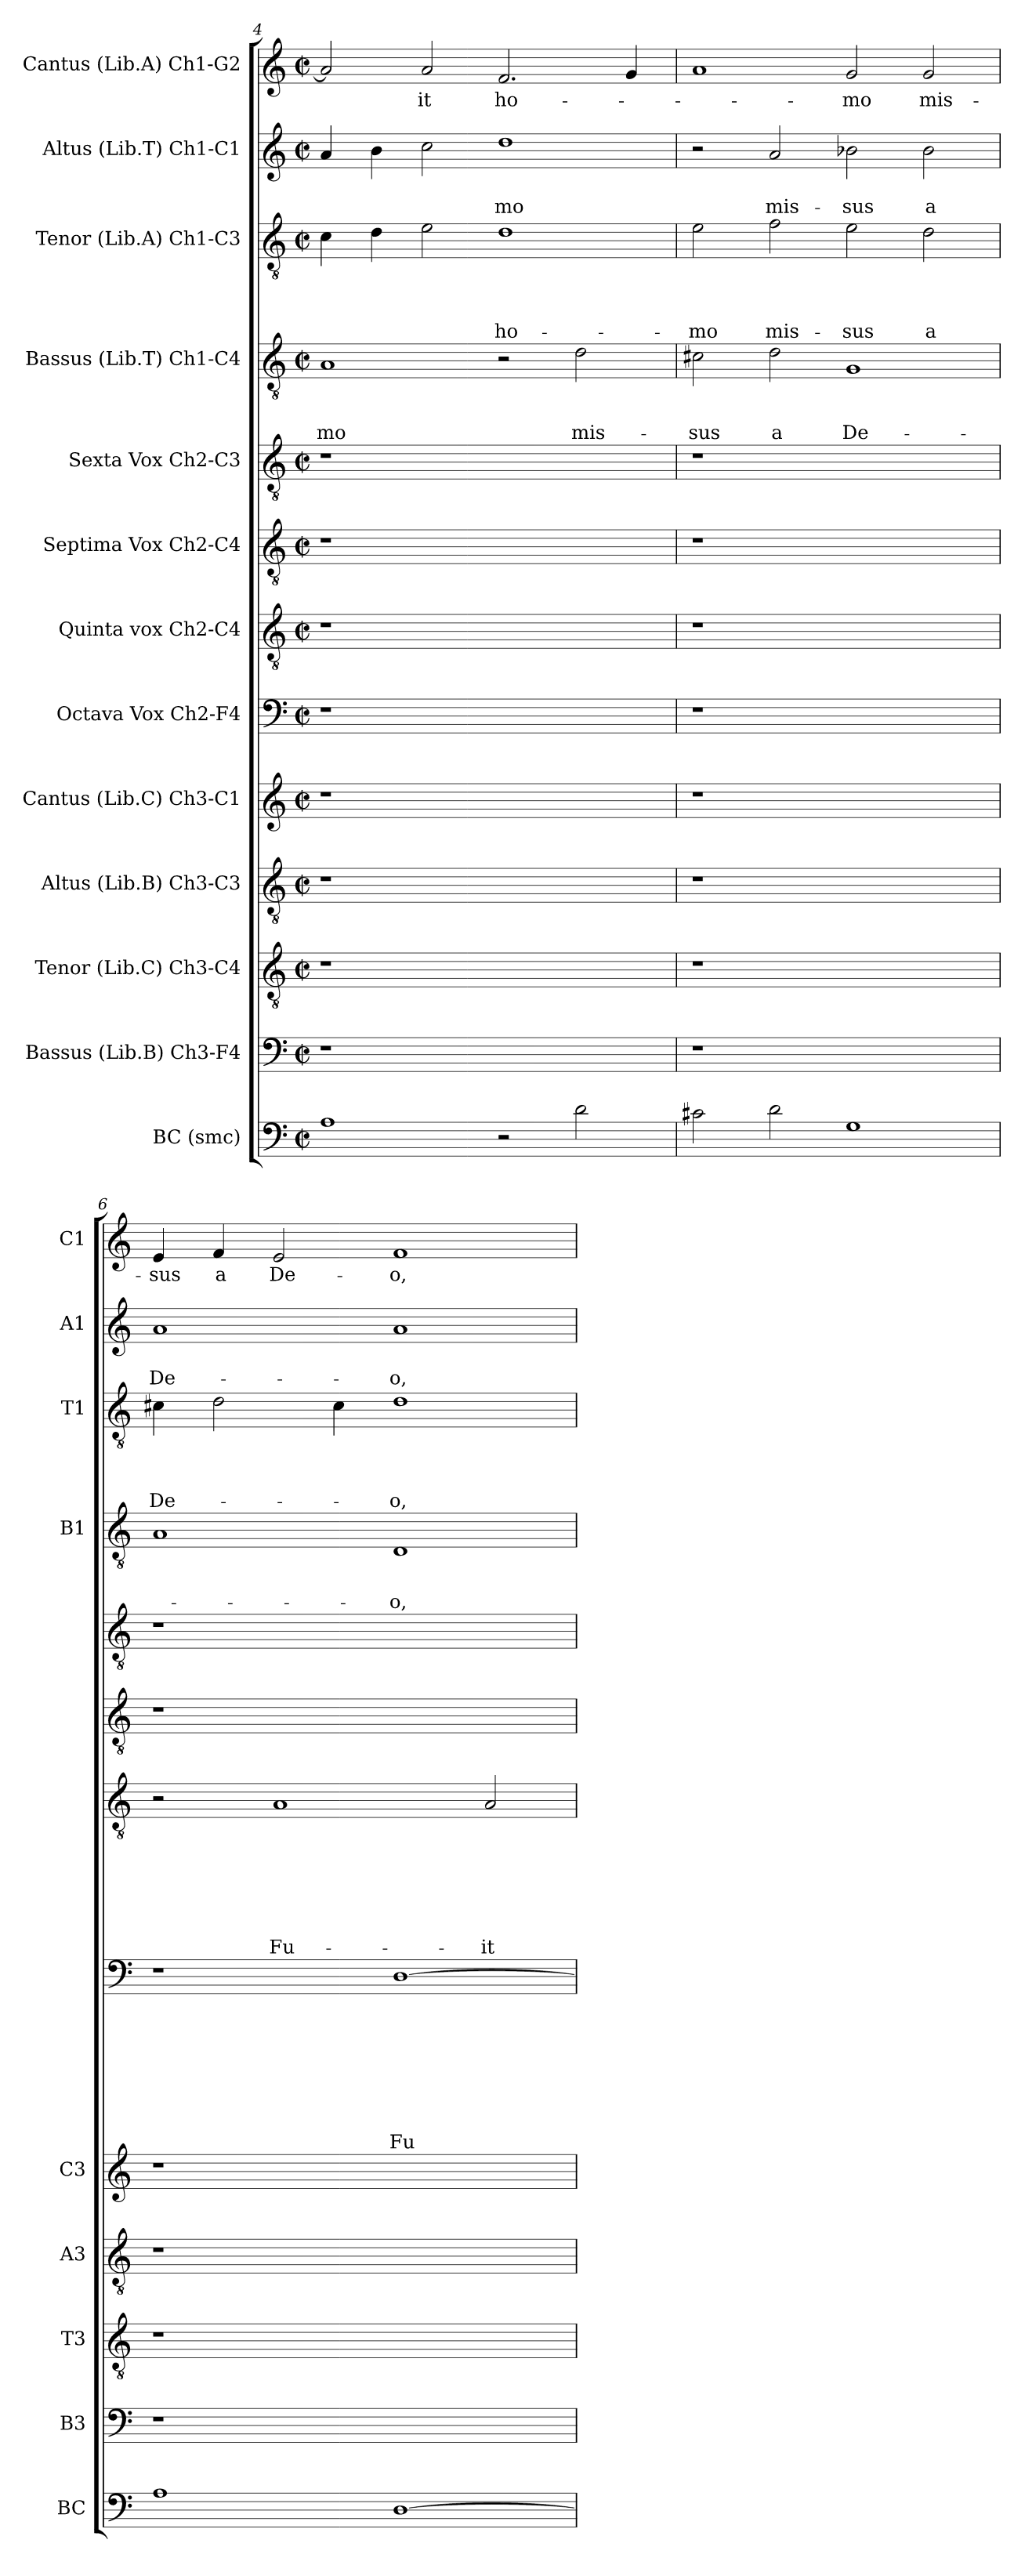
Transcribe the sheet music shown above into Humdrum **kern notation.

**kern	**kern	**kern	**kern	**kern	**kern	**text	**text	**text	**text	**text	**text	**text	**text	**kern	**text	**text	**text	**text	**text	**text	**text	**kern	**kern	**kern	**text	**text	**text	**kern	**text	**text	**text	**text	**kern	**text	**text	**kern	**text
*part13	*part12	*part11	*part10	*part9	*part8	*part8	*part8	*part8	*part8	*part8	*part8	*part8	*part8	*part7	*part7	*part7	*part7	*part7	*part7	*part7	*part7	*part6	*part5	*part4	*part4	*part4	*part4	*part3	*part3	*part3	*part3	*part3	*part2	*part2	*part2	*part1	*part1
*staff13	*staff12	*staff11	*staff10	*staff9	*staff8	*staff8	*staff8	*staff8	*staff8	*staff8	*staff8	*staff8	*staff8	*staff7	*staff7	*staff7	*staff7	*staff7	*staff7	*staff7	*staff7	*staff6	*staff5	*staff4	*staff4	*staff4	*staff4	*staff3	*staff3	*staff3	*staff3	*staff3	*staff2	*staff2	*staff2	*staff1	*staff1
*I"BC (smc)	*I"Bassus (Lib.B) Ch3-F4	*I"Tenor (Lib.C) Ch3-C4	*I"Altus (Lib.B) Ch3-C3	*I"Cantus (Lib.C) Ch3-C1	*I"Octava Vox Ch2-F4	*	*	*	*	*	*	*	*	*I"Quinta vox Ch2-C4	*	*	*	*	*	*	*	*I"Septima Vox Ch2-C4	*I"Sexta Vox Ch2-C3	*I"Bassus (Lib.T) Ch1-C4	*	*	*	*I"Tenor (Lib.A) Ch1-C3	*	*	*	*	*I"Altus (Lib.T) Ch1-C1	*	*	*I"Cantus (Lib.A) Ch1-G2	*
*I'BC	*I'B3	*I'T3	*I'A3	*I'C3	*	*	*	*	*	*	*	*	*	*	*	*	*	*	*	*	*	*	*	*I'B1	*	*	*	*I'T1	*	*	*	*	*I'A1	*	*	*I'C1	*
*clefF4	*clefF4	*clefGv2	*clefGv2	*clefG2	*clefF4	*	*	*	*	*	*	*	*	*clefGv2	*	*	*	*	*	*	*	*clefGv2	*clefGv2	*clefGv2	*	*	*	*clefGv2	*	*	*	*	*clefG2	*	*	*clefG2	*
*k[]	*k[]	*k[]	*k[]	*k[]	*k[]	*	*	*	*	*	*	*	*	*k[]	*	*	*	*	*	*	*	*k[]	*k[]	*k[]	*	*	*	*k[]	*	*	*	*	*k[]	*	*	*k[]	*
*C:	*C:	*C:	*C:	*C:	*C:	*	*	*	*	*	*	*	*	*C:	*	*	*	*	*	*	*	*C:	*C:	*C:	*	*	*	*C:	*	*	*	*	*C:	*	*	*C:	*
*M2/2	*M2/2	*M2/2	*M2/2	*M2/2	*M2/2	*	*	*	*	*	*	*	*	*M2/2	*	*	*	*	*	*	*	*M2/2	*M2/2	*M2/2	*	*	*	*M2/2	*	*	*	*	*M2/2	*	*	*M2/2	*
*met(c|)	*met(c|)	*met(c|)	*met(c|)	*met(c|)	*met(c|)	*	*	*	*	*	*	*	*	*met(c|)	*	*	*	*	*	*	*	*met(c|)	*met(c|)	*met(c|)	*	*	*	*met(c|)	*	*	*	*	*met(c|)	*	*	*met(c|)	*
=4	=4	=4	=4	=4	=4	=4	=4	=4	=4	=4	=4	=4	=4	=4	=4	=4	=4	=4	=4	=4	=4	=4	=4	=4	=4	=4	=4	=4	=4	=4	=4	=4	=4	=4	=4	=4	=4
!	!	!	!	!	!	!	!	!	!	!	!	!	!	!	!	!	!	!	!	!	!	!	!	!	!	!	!LO:LY:b	!	!	!	!	!	!	!	!	!	!
1A	1r	1r	1r	1r	1r	.	.	.	.	.	.	.	.	1r	.	.	.	.	.	.	.	1r	1r	1A	.	.	-mo	4c\	.	.	.	.	4a/	.	.	2a/]	.
.	.	.	.	.	.	.	.	.	.	.	.	.	.	.	.	.	.	.	.	.	.	.	.	.	.	.	.	4d\	.	.	.	.	4b\	.	.	.	.
!	!	!	!	!	!	!	!	!	!	!	!	!	!	!	!	!	!	!	!	!	!	!	!	!	!	!	!	!	!	!	!	!	!	!	!	!	!LO:LY:b
.	.	.	.	.	.	.	.	.	.	.	.	.	.	.	.	.	.	.	.	.	.	.	.	.	.	.	.	2e\	.	.	.	.	2cc\	.	.	2a/	-it
!	!	!	!	!	!	!	!	!	!	!	!	!	!	!	!	!	!	!	!	!	!	!	!	!	!	!	!	!	!	!	!	!LO:LY:b	!	!	!LO:LY:b	!	!LO:LY:b
2r	1ryy	1ryy	1ryy	1ryy	1ryy	.	.	.	.	.	.	.	.	1ryy	.	.	.	.	.	.	.	1ryy	1ryy	2r	.	.	.	1d	.	.	.	ho-	1dd	.	-mo	2.f/	ho-
!	!	!	!	!	!	!	!	!	!	!	!	!	!	!	!	!	!	!	!	!	!	!	!	!	!	!	!LO:LY:b	!	!	!	!	!	!	!	!	!	!
2d\	.	.	.	.	.	.	.	.	.	.	.	.	.	.	.	.	.	.	.	.	.	.	.	2d\	.	.	mis-	.	.	.	.	.	.	.	.	.	.
.	.	.	.	.	.	.	.	.	.	.	.	.	.	.	.	.	.	.	.	.	.	.	.	.	.	.	.	.	.	.	.	.	.	.	.	4g/	.
=5	=5	=5	=5	=5	=5	=5	=5	=5	=5	=5	=5	=5	=5	=5	=5	=5	=5	=5	=5	=5	=5	=5	=5	=5	=5	=5	=5	=5	=5	=5	=5	=5	=5	=5	=5	=5	=5
!	!	!	!	!	!	!	!	!	!	!	!	!	!	!	!	!	!	!	!	!	!	!	!	!	!	!	!LO:LY:b	!	!	!	!	!LO:LY:b	!	!	!	!	!
2c#X\	1r	1r	1r	1r	1r	.	.	.	.	.	.	.	.	1r	.	.	.	.	.	.	.	1r	1r	2c#X\	.	.	-sus	2e\	.	.	.	-mo	2r	.	.	1a	.
!	!	!	!	!	!	!	!	!	!	!	!	!	!	!	!	!	!	!	!	!	!	!	!	!	!	!	!LO:LY:b	!	!	!	!	!LO:LY:b	!	!	!LO:LY:b	!	!
2d\	.	.	.	.	.	.	.	.	.	.	.	.	.	.	.	.	.	.	.	.	.	.	.	2d\	.	.	a	2f\	.	.	.	mis-	2a/	.	mis-	.	.
!	!	!	!	!	!	!	!	!	!	!	!	!	!	!	!	!	!	!	!	!	!	!	!	!	!	!	!LO:LY:b	!	!	!	!	!LO:LY:b	!	!	!LO:LY:b	!	!LO:LY:b
1G	1ryy	1ryy	1ryy	1ryy	1ryy	.	.	.	.	.	.	.	.	1ryy	.	.	.	.	.	.	.	1ryy	1ryy	1G	.	.	De-	2e\	.	.	.	-sus	2b-X\	.	-sus	2g/	-mo
!	!	!	!	!	!	!	!	!	!	!	!	!	!	!	!	!	!	!	!	!	!	!	!	!	!	!	!	!	!	!	!	!LO:LY:b	!	!	!LO:LY:b	!	!LO:LY:b
.	.	.	.	.	.	.	.	.	.	.	.	.	.	.	.	.	.	.	.	.	.	.	.	.	.	.	.	2d\	.	.	.	a	2b-\	.	a	2g/	mis-
!!LO:PB:g=z
=6	=6	=6	=6	=6	=6	=6	=6	=6	=6	=6	=6	=6	=6	=6	=6	=6	=6	=6	=6	=6	=6	=6	=6	=6	=6	=6	=6	=6	=6	=6	=6	=6	=6	=6	=6	=6	=6
!	!	!	!	!	!	!	!	!	!	!	!	!	!	!	!	!	!	!	!	!	!	!	!	!	!	!	!	!	!	!	!	!LO:LY:b	!	!	!LO:LY:b	!	!LO:LY:b
1A	1r	1r	1r	1r	1r	.	.	.	.	.	.	.	.	2r	.	.	.	.	.	.	.	1r	1r	1A	.	.	.	4c#X\	.	.	.	De-	1a	.	De-	4e/	-sus
!	!	!	!	!	!	!	!	!	!	!	!	!	!	!	!	!	!	!	!	!	!	!	!	!	!	!	!	!	!	!	!	!	!	!	!	!	!LO:LY:b
.	.	.	.	.	.	.	.	.	.	.	.	.	.	.	.	.	.	.	.	.	.	.	.	.	.	.	.	2d\	.	.	.	.	.	.	.	4f/	a
!	!	!	!	!	!	!	!	!	!	!	!	!	!	!	!	!	!	!	!	!	!LO:LY:b	!	!	!	!	!	!	!	!	!	!	!	!	!	!	!	!LO:LY:b
.	.	.	.	.	.	.	.	.	.	.	.	.	.	1A	.	.	.	.	.	.	Fu-	.	.	.	.	.	.	.	.	.	.	.	.	.	.	2e/	De-
.	.	.	.	.	.	.	.	.	.	.	.	.	.	.	.	.	.	.	.	.	.	.	.	.	.	.	.	4c#\	.	.	.	.	.	.	.	.	.
!	!	!	!	!	!	!	!	!	!	!	!	!	!LO:LY:b	!	!	!	!	!	!	!	!	!	!	!	!	!	!LO:LY:b	!	!	!	!	!LO:LY:b	!	!	!LO:LY:b	!	!LO:LY:b
[1D	1ryy	1ryy	1ryy	1ryy	[1D	.	.	.	.	.	.	.	Fu-	.	.	.	.	.	.	.	.	1ryy	1ryy	1D	.	.	-o,	1d	.	.	.	-o,	1a	.	-o,	1f	-o,
!	!	!	!	!	!	!	!	!	!	!	!	!	!	!	!	!	!	!	!	!	!LO:LY:b	!	!	!	!	!	!	!	!	!	!	!	!	!	!	!	!
.	.	.	.	.	.	.	.	.	.	.	.	.	.	2A/	.	.	.	.	.	.	-it	.	.	.	.	.	.	.	.	.	.	.	.	.	.	.	.
=	=	=	=	=	=	=	=	=	=	=	=	=	=	=	=	=	=	=	=	=	=	=	=	=	=	=	=	=	=	=	=	=	=	=	=	=	=
*-	*-	*-	*-	*-	*-	*-	*-	*-	*-	*-	*-	*-	*-	*-	*-	*-	*-	*-	*-	*-	*-	*-	*-	*-	*-	*-	*-	*-	*-	*-	*-	*-	*-	*-	*-	*-	*-
